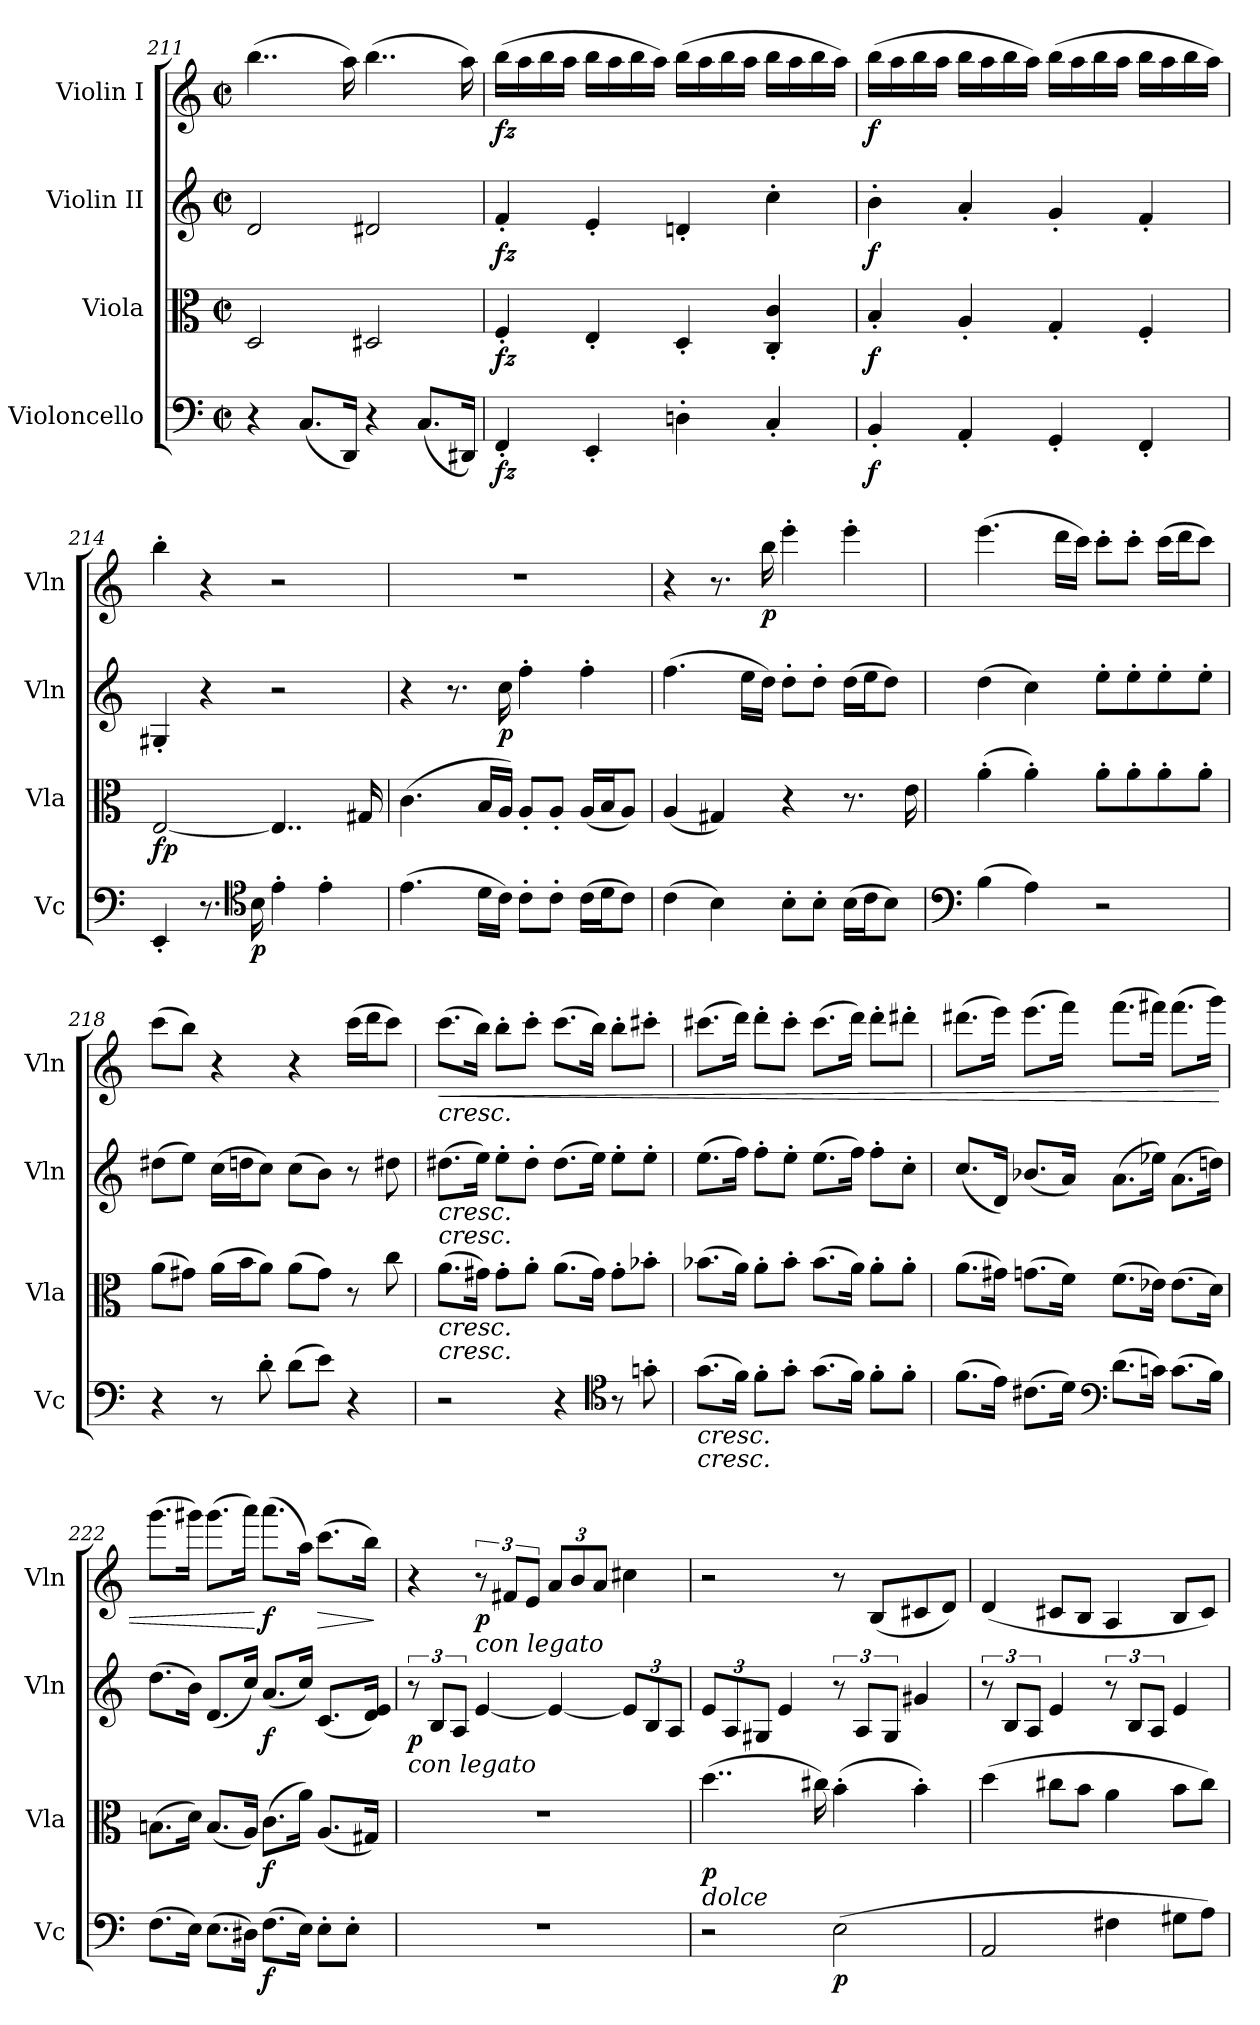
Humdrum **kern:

**kern	**dynam	**kern	**dynam	**kern	**dynam	**kern	**dynam
*part4	*part4	*part3	*part3	*part2	*part2	*part1	*part1
*staff4	*staff4	*staff3	*staff3	*staff2	*staff2	*staff1	*staff1
*I"Violoncello	*	*I"Viola	*	*I"Violin II	*	*I"Violin I	*
*I'Vc	*	*I'Vla	*	*I'Vln	*	*I'Vln	*
*clefF4	*	*clefC3	*	*clefG2	*	*clefG2	*
*k[]	*	*k[]	*	*k[]	*	*k[]	*
*M2/2	*	*M2/2	*	*M2/2	*	*M2/2	*
*met(c|)	*	*met(c|)	*	*met(c|)	*	*met(c|)	*
=211	=211	=211	=211	=211	=211	=211	=211
4r	.	2D/	.	2d/	.	(>4..bb\	.
(<8.C/L	.	.	.	.	.	.	.
16DD/Jk)	.	.	.	.	.	16aa\)	.
4r	.	2D#X/	.	2d#X/	.	(>4..bb\	.
(<8.C/L	.	.	.	.	.	.	.
16DD#X/Jk)	.	.	.	.	.	16aa\)	.
=212	=212	=212	=212	=212	=212	=212	=212
!	!LO:DY:b	!	!LO:DY:b	!	!LO:DY:b	!	!LO:DY:b
4FF'/	fz	4F'/	fz	4f'/	fz	(>16bb\LL	fz
.	.	.	.	.	.	16aa\	.
.	.	.	.	.	.	16bb\	.
.	.	.	.	.	.	16aa\JJ	.
4EE'/	.	4E'/	.	4e'/	.	16bb\LL	.
.	.	.	.	.	.	16aa\	.
.	.	.	.	.	.	16bb\	.
.	.	.	.	.	.	16aa\JJ)	.
4Dn'\	.	4D'/	.	4dn'/	.	(>16bb\LL	.
.	.	.	.	.	.	16aa\	.
.	.	.	.	.	.	16bb\	.
.	.	.	.	.	.	16aa\JJ	.
4C'/	.	4C/' 4c/'	.	4cc'\	.	16bb\LL	.
.	.	.	.	.	.	16aa\	.
.	.	.	.	.	.	16bb\	.
.	.	.	.	.	.	16aa\JJ)	.
=213	=213	=213	=213	=213	=213	=213	=213
!	!LO:DY:b	!	!LO:DY:b	!	!LO:DY:b	!	!LO:DY:b
4BB'/	f	4B'/	f	4b'\	f	(>16bb\LL	f
.	.	.	.	.	.	16aa\	.
.	.	.	.	.	.	16bb\	.
.	.	.	.	.	.	16aa\JJ	.
4AA'/	.	4A'/	.	4a'/	.	16bb\LL	.
.	.	.	.	.	.	16aa\	.
.	.	.	.	.	.	16bb\	.
.	.	.	.	.	.	16aa\JJ)	.
4GG'/	.	4G'/	.	4g'/	.	(>16bb\LL	.
.	.	.	.	.	.	16aa\	.
.	.	.	.	.	.	16bb\	.
.	.	.	.	.	.	16aa\JJ	.
4FF'/	.	4F'/	.	4f'/	.	16bb\LL	.
.	.	.	.	.	.	16aa\	.
.	.	.	.	.	.	16bb\	.
.	.	.	.	.	.	16aa\JJ)	.
=214	=214	=214	=214	=214	=214	=214	=214
!	!	!	!LO:DY:b	!	!	!	!
4EE'/	.	[2E/	fp	4G#X'/	.	4bb'\	.
8.r	.	.	.	4r	.	4r	.
*clefC4	*	*	*	*	*	*	*
!	!LO:DY:b	!	!	!	!	!	!
16B\	p	.	.	.	.	.	.
4e'\	.	4..E/]	.	2r	.	2r	.
4e'\	.	.	.	.	.	.	.
.	.	16G#X/	.	.	.	.	.
=215	=215	=215	=215	=215	=215	=215	=215
(>4.e\	.	(>4.c\	.	4r	.	1r	.
.	.	.	.	8.r	.	.	.
16d\LL	.	16B/LL	.	.	.	.	.
!	!	!	!	!	!LO:DY:b	!	!
16c\JJ)	.	16A/JJ)	.	16cc\	p	.	.
8c'\L	.	8A'/L	.	4ff'\	.	.	.
8c'\J	.	8A'/J	.	.	.	.	.
(>16c\LL	.	(<16A/LL	.	4ff'\	.	.	.
16d\J	.	16B/J	.	.	.	.	.
8c\J)	.	8A/J)	.	.	.	.	.
=216	=216	=216	=216	=216	=216	=216	=216
(>4c\	.	(<4A/	.	(>4.ff\	.	4r	.
4B\)	.	4G#X/)	.	.	.	8.r	.
.	.	.	.	16ee\LL	.	.	.
!	!	!	!	!	!	!	!LO:DY:b
.	.	.	.	16dd\JJ)	.	16bb\	p
8B'\L	.	4r	.	8dd'\L	.	4eee'\	.
8B'\J	.	.	.	8dd'\J	.	.	.
(>16B\LL	.	8.r	.	(>16dd\LL	.	4eee'\	.
16c\J	.	.	.	16ee\J	.	.	.
8B\J)	.	.	.	8dd\J)	.	.	.
.	.	16e\	.	.	.	.	.
=217	=217	=217	=217	=217	=217	=217	=217
*clefF4	*	*	*	*	*	*	*
(>4B\	.	(>4a'\	.	(>4dd\	.	(>4.eee\	.
4A\)	.	4a'\)	.	4cc\)	.	.	.
.	.	.	.	.	.	16ddd\LL	.
.	.	.	.	.	.	16ccc\JJ)	.
2r	.	8a'\L	.	8ee'\L	.	8ccc'\L	.
.	.	8a'\	.	8ee'\	.	8ccc'\J	.
.	.	8a'\	.	8ee'\	.	(>16ccc\LL	.
.	.	.	.	.	.	16ddd\J	.
.	.	8a'\J	.	8ee'\J	.	8ccc\J)	.
=218	=218	=218	=218	=218	=218	=218	=218
4r	.	(>8a\L	.	(>8dd#X\L	.	(>8ccc\L	.
.	.	8g#X\J)	.	8ee\J)	.	8bb\J)	.
8r	.	(>16a\LL	.	(>16cc\LL	.	4r	.
.	.	16b\J	.	16ddn\J	.	.	.
8d'\	.	8a\J)	.	8cc\J)	.	.	.
(>8d\L	.	(>8a\L	.	(>8cc\L	.	4r	.
8e\J)	.	8g#\J)	.	8b\J)	.	.	.
4r	.	8r	.	8r	.	(>16ccc\LL	.
.	.	.	.	.	.	16ddd\J	.
.	.	8cc\	.	8dd#X\	.	8ccc\J)	.
=219	=219	=219	=219	=219	=219	=219	=219
!	!	!	!	!	!	!LO:TX:b:i:t=cresc.	!
!	!	!	!	!LO:TX:b:i:t=cresc.	!	!	!
!	!	!LO:TX:b:i:t=cresc.	!	!	!	!	!
!	!	!	!LO:HP:b	!	!LO:HP:b	!	!LO:HP:b
2r	.	(>8.a\L	<	(>8.dd#X\L	<	(>8.ccc\L	<
.	.	16g#X\Jk)	.	16ee\Jk)	.	16bb\Jk)	.
.	.	8g#'\L	.	8ee'\L	.	8bb'\L	.
.	.	8a'\J	.	8dd#'\J	.	8ccc'\J	.
4r	.	(>8.a\L	.	(>8.dd#\L	.	(>8.ccc\L	.
.	.	16g#\Jk)	.	16ee\Jk)	.	16bb\Jk)	.
*clefC4	*	*	*	*	*	*	*
8r	.	8g#'\L	.	8ee'\L	.	8bb'\L	.
8gn'\	.	8b-X'\J	.	8ee'\J	.	8ccc#X'\J	.
=220	=220	=220	=220	=220	=220	=220	=220
!LO:TX:b:i:t=cresc.	!	!	!	!	!	!	!
!	!LO:HP:b	!	!	!	!	!	!
(>8.g\L	<	(>8.b-X\L	.	(>8.ee\L	.	(>8.ccc#X\L	.
16f\Jk)	.	16a\Jk)	.	16ff\Jk)	.	16ddd\Jk)	.
8f'\L	.	8a'\L	.	8ff'\L	.	8ddd'\L	.
8g'\J	.	8b-'\J	.	8ee'\J	.	8ccc#'\J	.
(>8.g\L	.	(>8.b-\L	.	(>8.ee\L	.	(>8.ccc#\L	.
16f\Jk)	.	16a\Jk)	.	16ff\Jk)	.	16ddd\Jk)	.
8f'\L	.	8a'\L	.	8ff'\L	.	8ddd'\L	.
8f'\J	.	8a'\J	.	8cc'\J	.	8ddd#X'\J	.
=221	=221	=221	=221	=221	=221	=221	=221
(>8.f\L	.	(>8.a\L	.	(<8.cc/L	.	(>8.ddd#X\L	.
16e\Jk)	.	16g#X\Jk)	.	16d/Jk)	.	16eee\Jk)	.
(>8.c#X\L	.	(>8.gn\L	.	(<8.b-X/L	.	(>8.eee\L	.
16d\Jk)	.	16f\Jk)	.	16a/Jk)	.	16fff\Jk)	.
*clefF4	*	*	*	*	*	*	*
(>8.d\L	.	(>8.f\L	.	(>8.a\L	.	(>8.fff\L	.
16cn\Jk)	.	16e-X\Jk)	.	16ee-X\Jk)	.	16fff#X\Jk)	.
(>8.c\L	.	(>8.e-\L	.	(>8.a\L	.	(>8.fff#\L	.
16B\Jk)	.	16d\Jk)	.	16ddn\Jk)	.	16ggg\Jk)	.
=222	=222	=222	=222	=222	=222	=222	=222
(>8.F\L	.	(>8.Bn\L	.	(>8.dd\L	.	(>8.ggg\L	.
16E\Jk)	.	16d\Jk)	.	16b\Jk)	.	16ggg#X\Jk)	.
(>8.E\L	.	(<8.B/L	.	(<8.d/L	.	(>8.ggg#\L	.
16D#X\Jk)	.	16A/Jk)	.	16cc/Jk)	.	16aaa\Jk)	.
!	!LO:DY:b	!	!LO:DY:b	!	!LO:DY:b	!	!LO:DY:n=1:b
(>8.F\L	f	(>8.c\L	f	(<8.a/L	f	(>8.aaa\L	[ f
16E\Jk)	.	16a\Jk)	.	16cc/Jk)	.	16aa\Jk)	.
!	!	!	!	!	!	!	!LO:HP:b
8E'\L	.	(<8.A/L	.	(<8.c/L	.	(>8.ccc\L	>
8E'\J	.	.	.	.	.	.	.
.	.	16G#X/Jk)	.	16d/ 16e/Jk)	.	16bb\Jk)	.
.	[	.	[	.	[	.	]
=223	=223	=223	=223	=223	=223	=223	=223
!	!	!	!	!LO:TX:b:i:t=con legato	!	!	!
!	!	!	!	!	!LO:DY:b	!	!
1r	.	1r	.	12r	p	4r	.
.	.	.	.	12B/L	.	.	.
.	.	.	.	12A/J	.	.	.
!	!	!	!	!	!	!LO:TX:b:i:t=con legato	!
!	!	!	!	!	!	!	!LO:DY:b
.	.	.	.	[4e/	.	12r	p
.	.	.	.	.	.	12f#X/L	.
.	.	.	.	.	.	12e/J	.
*	*	*	*	*	*	*Xbrackettup	*
.	.	.	.	4e/_	.	12a/L	.
.	.	.	.	.	.	12b/	.
.	.	.	.	.	.	12a/J	.
*	*	*	*	*Xbrackettup	*	*	*
.	.	.	.	12e/L]	.	4cc#X\	.
.	.	.	.	12B/	.	.	.
.	.	.	.	12A/J	.	.	.
=224	=224	=224	=224	=224	=224	=224	=224
!	!	!LO:TX:b:i:t=dolce	!	!	!	!	!
!	!	!	!LO:DY:b	!	!	!	!
2r	.	(>4..dd\	p	12e/L	.	2r	.
.	.	.	.	12A/	.	.	.
.	.	.	.	12G#X/J	.	.	.
.	.	.	.	4e/	.	.	.
.	.	16cc#X\)	.	.	.	.	.
*	*	*	*	*brackettup	*	*	*
!	!LO:DY:b	!	!	!	!	!	!
(>2E\	p	(>4b'\	.	12r	.	8r	.
.	.	.	.	12A/L	.	.	.
.	.	.	.	.	.	(<8B/L	.
.	.	.	.	12G#/J	.	.	.
.	.	4b'\)	.	4g#X/	.	8c#X/	.
.	.	.	.	.	.	8d/J)	.
=225	=225	=225	=225	=225	=225	=225	=225
2AA/	.	(>4dd\	.	12r	.	(<4d/	.
.	.	.	.	12B/L	.	.	.
.	.	.	.	12A/J	.	.	.
.	.	8cc#X\L	.	4e/	.	8c#X/L	.
.	.	8b\J	.	.	.	8B/J	.
4F#X\	.	4a\	.	12r	.	4A/	.
.	.	.	.	12B/L	.	.	.
.	.	.	.	12A/J	.	.	.
8G#X\L	.	8b\L	.	4e/	.	8B/L	.
8A\J)	.	8cc#\J)	.	.	.	8c#/J)	.
=	=	=	=	=	=	=	=
*-	*-	*-	*-	*-	*-	*-	*-
